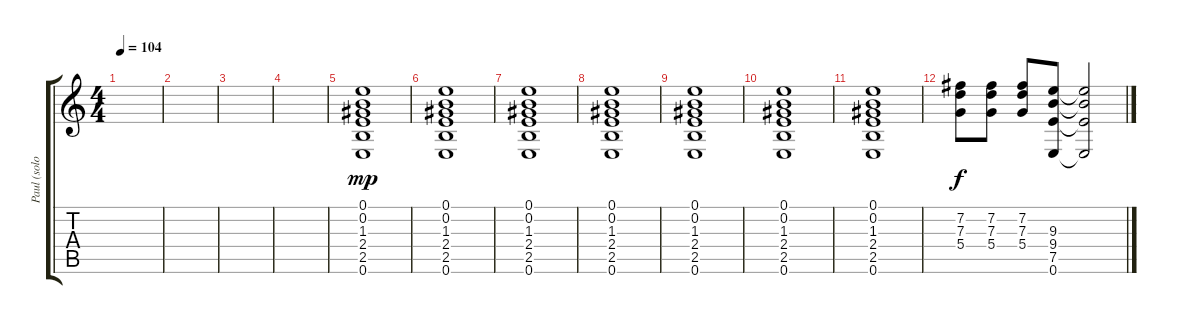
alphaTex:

\track ("Paul (solo)" "Paul (solo") {instrument distortionguitar}
\staff {score tabs}
\tuning (E4 B3 G3 D3 A2 E2) {hide}
\ts (4 4)
\tempo 104
\clef g2
\ks c
|
|
|
|
(0.1 0.2 1.3 2.4 2.5 0.6).1{dy mp} |
(0.1 0.2 1.3 2.4 2.5 0.6).1 |
(0.1 0.2 1.3 2.4 2.5 0.6).1 |
(0.1 0.2 1.3 2.4 2.5 0.6).1 |
(0.1 0.2 1.3 2.4 2.5 0.6).1 |
(0.1 0.2 1.3 2.4 2.5 0.6).1 |
(0.1 0.2 1.3 2.4 2.5 0.6).1 |
(7.2 7.3 5.4).8{dy f} (7.2 7.3 5.4).8 (7.2 7.3 5.4).8 (9.3 9.4 7.5 0.6).8 (9.3{t} 9.4{t} 7.5{t} 0.6{t}).2
